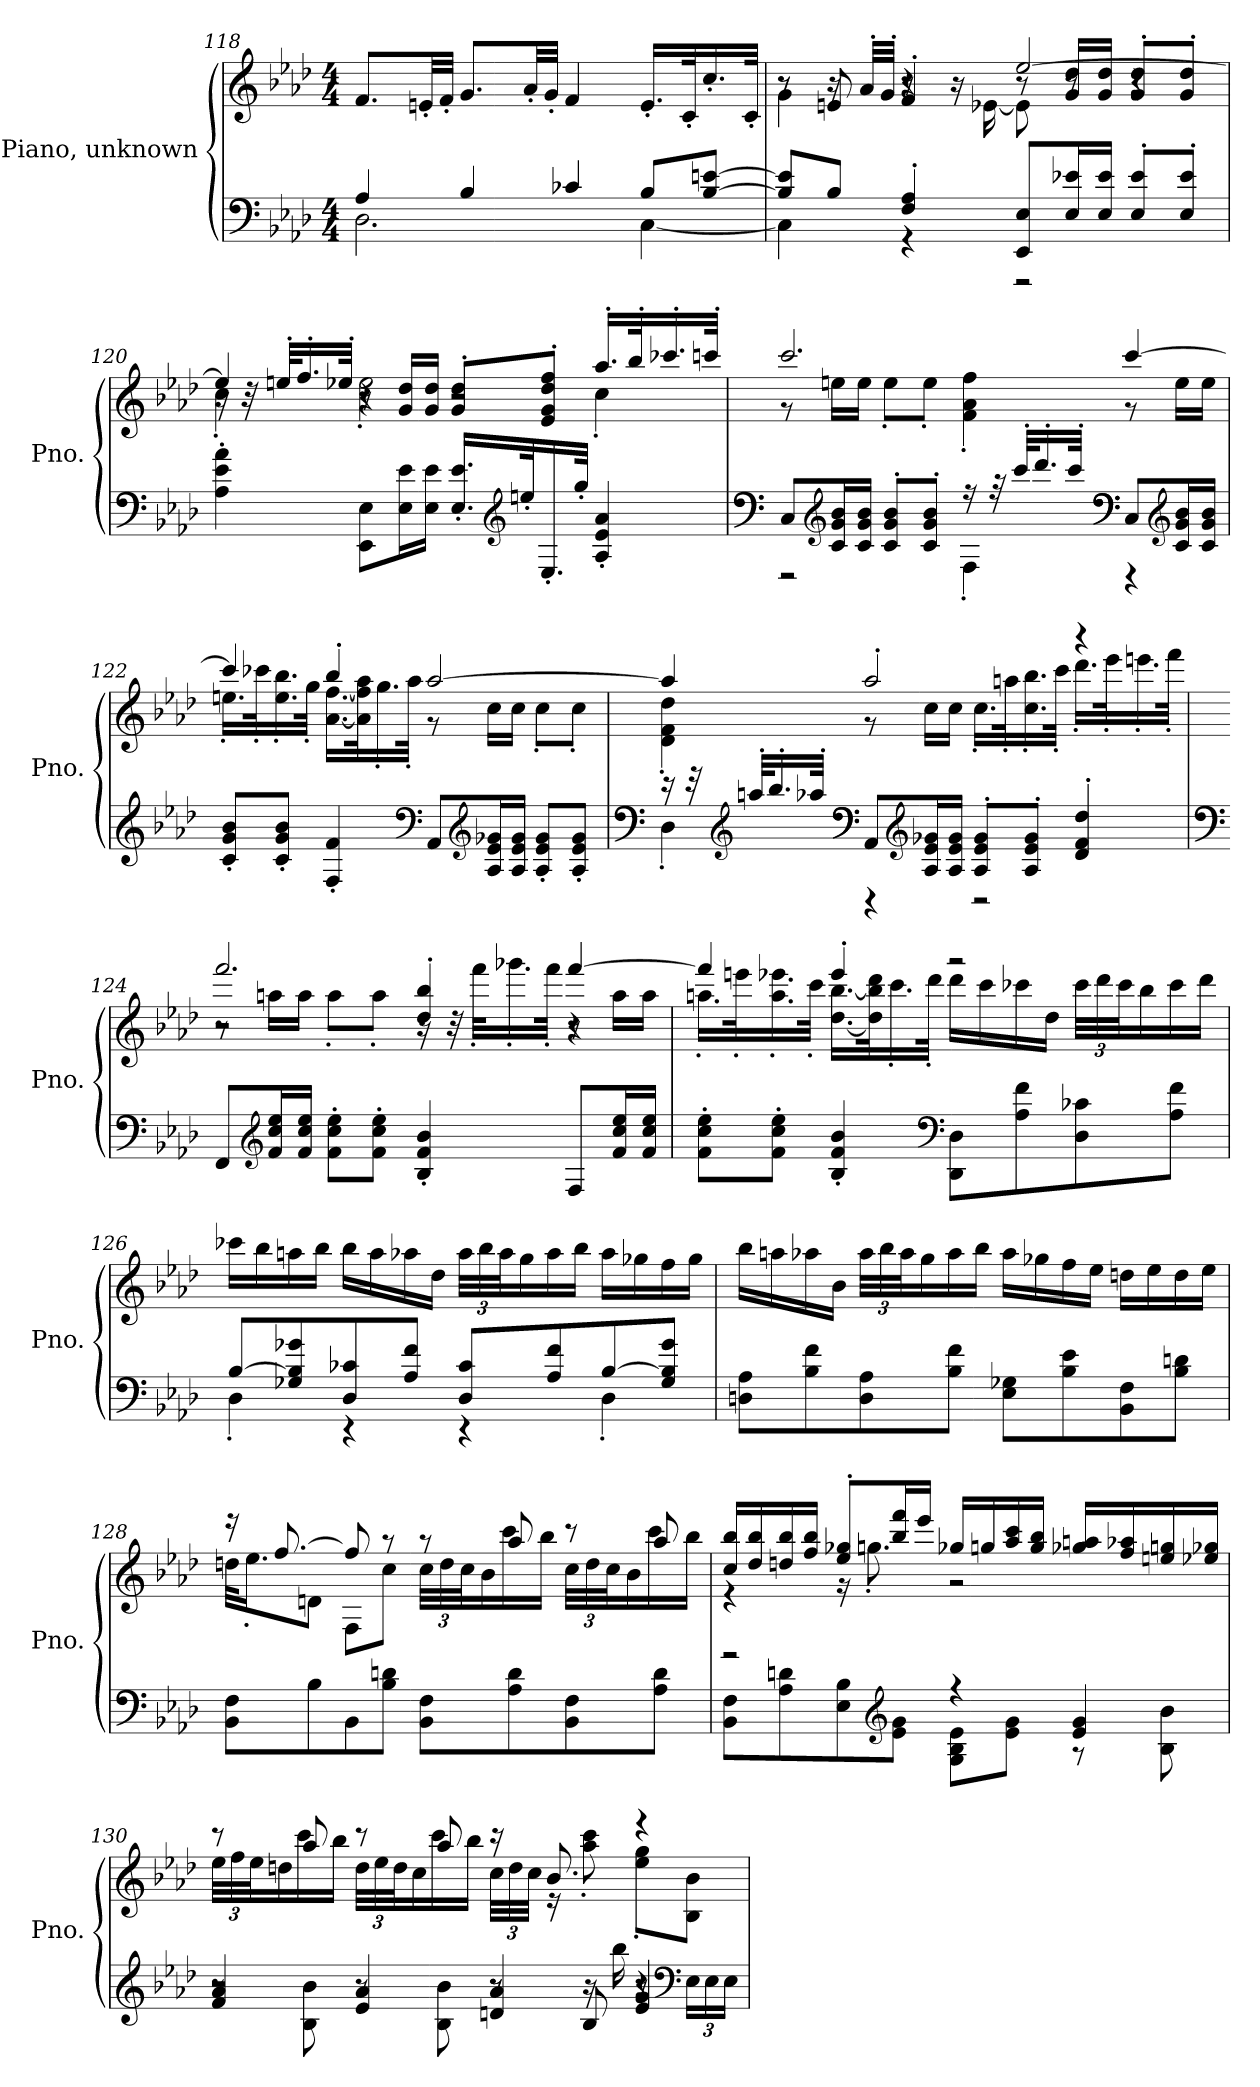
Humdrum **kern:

**kern	**kern
*part1	*part1
*staff2	*staff1
*I"Piano, unknown	*
*I'Pno.	*
!!LO:LB:g=z
*clefF4	*clefG2
*k[b-e-a-d-]	*k[b-e-a-d-]
*M4/4	*M4/4
=118	=118
*^	*
4A-/	2.D-\	8.f/L
.	.	32en'/LL
.	.	32f'/JJJ
4B-/	.	8.g/L
.	.	32a-'/LL
.	.	32g'/JJJ
4c-X/	.	4f/
8B-/L	[4C\	16.e'/LL
.	.	32c'/K
[8B-/ [8en/J	.	16.cc'/
.	.	32c'/JJk
=119	=119	=119
*	*	*^
*	*	*	*^
8B-/] 8e/]L	4C\]	8r	4g\	8r
8B-/J	.	16r	.	8en/
.	.	32a-'/LLL	.	.
.	.	32g'/JJJ	.	.
4F/' 4A-/'	4r	4f'/	8r	4r
.	.	.	16r	.
.	.	.	[16e-X\	.
8EE-/ 8E-/L	2r	8r	8e-\]	[2ee-/
16E-/ 16e-X/L	.	16g/ 16dd-/LL	8r	.
16E-/ 16e-/JJ	.	16g/ 16dd-/JJ	.	.
8E-/' 8e-/'L	.	8g/' 8dd-/'L	4r	.
8E-/' 8e-/'J	.	8g/' 8dd-/'J	.	.
*v	*v	*	*	*
!!LO:LB:g=z	!!	!!
=120	=120	=120	=120
4A-\' 4e-\' 4a-\'	16r	4cc'\	4ee-/]
.	32r	.	.
.	32een'/KLL	.	.
.	16.ff'/	.	.
.	32ee-X'/JJk	.	.
8EE-\ 8E-\L	8r	2ee-'\	4r
16E-\ 16e-\L	16g/ 16dd-/LL	.	.
16E-\ 16e-\JJ	16g/ 16dd-/JJ	.	.
16.E-/' 16.e-/'LL	8g/' 8dd-/'L	.	2r
*clefG2	*	*	*
32een'/K	.	.	.
16.E-'/	8e-/' 8g/' 8dd-/' 8ff/'J	.	.
32gg'/JJk	.	.	.
4A-/' 4e-/' 4a-/'	16.aa-'/LL	4cc'\	.
.	32bb-'/K	.	.
.	16.ccc-X'/	.	.
.	32cccn'/JJk	.	.
*	*v	*v	*v
!!LO:LB:g=z
=121	=121
*clefF4	*
*^	*^
8C/L	2r	2.ccc/	8r
*clefG2	*	*	*
16c/ 16g/ 16b-/L	.	.	16een\LL
16c/ 16g/ 16b-/JJ	.	.	16ee\JJ
8c/' 8g/' 8b-/'L	.	.	8ee'\L
8c/' 8g/' 8b-/'J	.	.	8ee'\J
16r	4F'\	.	4f\' 4a-\' 4ff\'
32r	.	.	.
32ccc'/KLL	.	.	.
16.ddd-'/	.	.	.
32ccc'/JJk	.	.	.
*clefF4	*	*	*
8C/L	4r	[4ccc/	8r
*clefG2	*	*	*
16c/ 16g/ 16b-/L	.	.	16ee\LL
16c/ 16g/ 16b-/JJ	.	.	16ee\JJ
*v	*v	*	*
=122	=122	=122
8c/' 8g/' 8b-/'L	4ccc/]	16.een'\LL
.	.	32ccc-X'\K
8c/' 8g/' 8b-/'J	.	16.ee\' 16.bb-\'
.	.	32gg'\JJk
4F/' 4f/'	4bb-'/	[16.a-\ [16.ff\LL
.	.	32a-\] 32ff\] 32aa-\K
.	.	16.gg'\
.	.	32aa-'\JJk
*clefF4	*	*
8AA-/L	[2aa-/	8r
*clefG2	*	*
16A-/ 16e-/ 16g-X/L	.	16cc\LL
16A-/ 16e-/ 16g-/JJ	.	16cc\JJ
8A-/' 8e-/' 8g-/'L	.	8cc'\L
8A-/' 8e-/' 8g-/'J	.	8cc'\J
!!LO:LB:g=z	!!
=123	=123	=123
*clefF4	*	*
*^	*	*
16r	4D-'\	4aa-/]	4d-\' 4f\' 4dd-\'
32r	.	.	.
*clefG2	*	*	*
32aan'/KLL	.	.	.
16.bb-'/	.	.	.
32aa-X'/JJk	.	.	.
*clefF4	*	*	*
8AA-/L	4r	2aa-'/	8r
*clefG2	*	*	*
16A-/ 16e-/ 16g-X/L	.	.	16cc\LL
16A-/ 16e-/ 16g-/JJ	.	.	16cc\JJ
8A-/' 8e-/' 8g-/'L	2r	.	16.cc'\LL
.	.	.	32aan'\K
8A-/' 8e-/' 8g-/'J	.	.	16.cc\' 16.bb-\'
.	.	.	32ccc'\JJk
4d-/' 4f/' 4dd-/'	.	4r	16.ddd-'\LL
.	.	.	32eee-'\K
.	.	.	16.eeen'\
.	.	.	32fff'\JJk
*v	*v	*	*
*	*v	*v
!!LO:PB:g=z
=124	=124
*clefF4	*
*	*^
*	*	*^
8FF/L	2.fff/	8r	2r
*clefG2	*	*	*
16f/ 16cc/ 16ee-/L	.	16aan\LL	.
16f/ 16cc/ 16ee-/JJ	.	16aa\JJ	.
8f\' 8cc\' 8ee-\'L	.	8aa'\L	.
8f\' 8cc\' 8ee-\'J	.	8aa'\J	.
4B-/' 4f/' 4b-/'	.	16r	4dd-/' 4bb-/'
.	.	32r	.
.	.	32fff'\KLL	.
.	.	16.ggg-X'\	.
.	.	32fff'\JJk	.
8F/L	[4fff/	8r	4r
16f/ 16cc/ 16ee-/L	.	16aa\LL	.
16f/ 16cc/ 16ee-/JJ	.	16aa\JJ	.
*	*	*v	*v
!!LO:LB:g=z
=125	=125	=125
8f\' 8cc\' 8ee-\'L	4fff/]	16.aan'\LL
.	.	32eeen'\K
8f\' 8cc\' 8ee-\'J	.	16.aa\' 16.eee-X\'
.	.	32ccc'\JJk
4B-/' 4f/' 4b-/'	4eee-'/	[16.dd-\ [16.bb-\LL
.	.	32dd-\] 32bb-\] 32ddd-\K
.	.	16.ccc'\
.	.	32ddd-'\JJk
*clefF4	*	*
8DD-\ 8D-\L	2r	16ddd-\LL
.	.	16ccc\
8A-\ 8f\	.	16ccc-X\
.	.	16dd-\JJ
*	*	*Xbrackettup
8D-\ 8c-X\	.	48ccc-\LLL
.	.	48ddd-\
.	.	48ccc-\J
.	.	16bb-\
8A-\ 8f\J	.	16ccc-\
.	.	16ddd-\JJ
*	*v	*v
!!LO:LB:g=z
=126	=126
*^	*
[8B-/L	4D-'\	16ccc-X\LL
.	.	16bb-\
8G-X/ 8B-/] 8g-X/	.	16aan\
.	.	16bb-\JJ
8D-/ 8c-X/	4r	16bb-\LL
.	.	16aa\
8A-/ 8f/J	.	16aa-X\
.	.	16dd-\JJ
8D-/ 8c-/L	4r	48aa-\LLL
.	.	48bb-\
.	.	48aa-\J
.	.	16gg\
8A-/ 8f/	.	16aa-\
.	.	16bb-\JJ
[8B-/	4D-'\	16aa-\LL
.	.	16gg-X\
8G-/ 8B-/] 8g-/J	.	16ff\
.	.	16gg-\JJ
*v	*v	*
!!LO:LB:g=z
=127	=127
8Dn\ 8A-\L	16bb-\LL
.	16aan\
8B-\ 8f\	16aa-X\
.	16b-\JJ
8D\ 8A-\	48aa-\LLL
.	48bb-\
.	48aa-\J
.	16gg\
8B-\ 8f\J	16aa-\
.	16bb-\JJ
8E-\ 8G-X\L	16aa-\LL
.	16gg-X\
8B-\ 8e-\	16ff\
.	16ee-\JJ
8BB-\ 8F\	16ddn\LL
.	16ee-\
8B-\ 8dn\J	16dd\
.	16ee-\JJ
!!LO:LB:g=z
=128	=128
*	*^
8BB-\ 8F\L	16r	32ddn\KLL
.	.	16.ee-'\J
.	[8.ff/	.
8B-\	.	8dn\J
8BB-\	8ff/]	8F\L
8B-\ 8dn\J	8r	8cc\J
8BB-\ 8F\L	8r	48cc\LLL
.	.	48dd\
.	.	48cc\J
.	.	16b-\
8A-\ 8d\	8aa-/	16ccc\
.	.	16bb-\JJ
8BB-\ 8F\	8r	48cc\LLL
.	.	48dd\
.	.	48cc\J
.	.	16b-\
8A-\ 8d\J	8aa-/	16ccc\
.	.	16bb-\JJ
!!LO:LB:g=z	!!
=129	=129	=129
*^	*	*
2r	8BB-\ 8F\L	16cc/ 16bb-/LL	4r
.	.	16dd-/ 16bb-/	.
.	8A-\ 8dn\	16ddn/ 16bb-/	.
.	.	16ff/ 16bb-/JJ	.
.	8E-\ 8B-\	8ee-/' 8gg-X/'L	16r
.	.	.	8.ggn'\
*clefG2	*	*	*
.	8e-\ 8g\J	16bb-/ 16fff/L	.
.	.	16eee-/JJ	.
4r	8G\ 8B-\ 8e-\L	16gg-X/LL	2r
.	.	16ggn/	.
.	8e-\ 8g\J	16aa-/ 16ccc/	.
.	.	16gg/ 16bb-/JJ	.
4e-/ 4g/	8r	16gg-X/ 16aan/LL	.
.	.	16ff/ 16aa-X/	.
.	8B-\ 8b-\	16een/ 16ggn/	.
.	.	16ee-X/ 16gg-X/JJ	.
!!LO:PB:g=z	!!
=130	=130	=130	=130
*	*^	*	*
4f/ 4a-/	8r	2r	8r	48ee-\LLL
.	.	.	.	48ff\
.	.	.	.	48ee-\J
.	.	.	.	16ddn\
.	8B-\ 8b-\	.	8aa-/	16ccc\
.	.	.	.	16bb-\JJ
4e-/ 4a-/	8r	.	8r	48dd\LLL
.	.	.	.	48ee-\
.	.	.	.	48dd\J
.	.	.	.	16cc\
.	8B-\ 8b-\	.	8aa-/	16ccc\
.	.	.	.	16bb-\JJ
4dn/ 4a-/	8r	8r	16r	48cc\LLL
.	.	.	.	48dd\
.	.	.	.	48cc\JJJ
.	.	.	8.b-/	16r
.	16r	8B-/	.	8aa-\' 8ccc\'
.	16bb-\	.	.	.
4e-/ 4g/	8r	4r	4r	8ee-\' 8gg\'L
*clefF4	*	*	*	*
*	*Xbrackettup	*	*	*
.	24E-\LL	.	.	8B-\ 8b-\J
.	24E-\	.	.	.
.	24E-\JJ	.	.	.
*v	*v	*v	*	*
*	*v	*v
=	=
*-	*-
